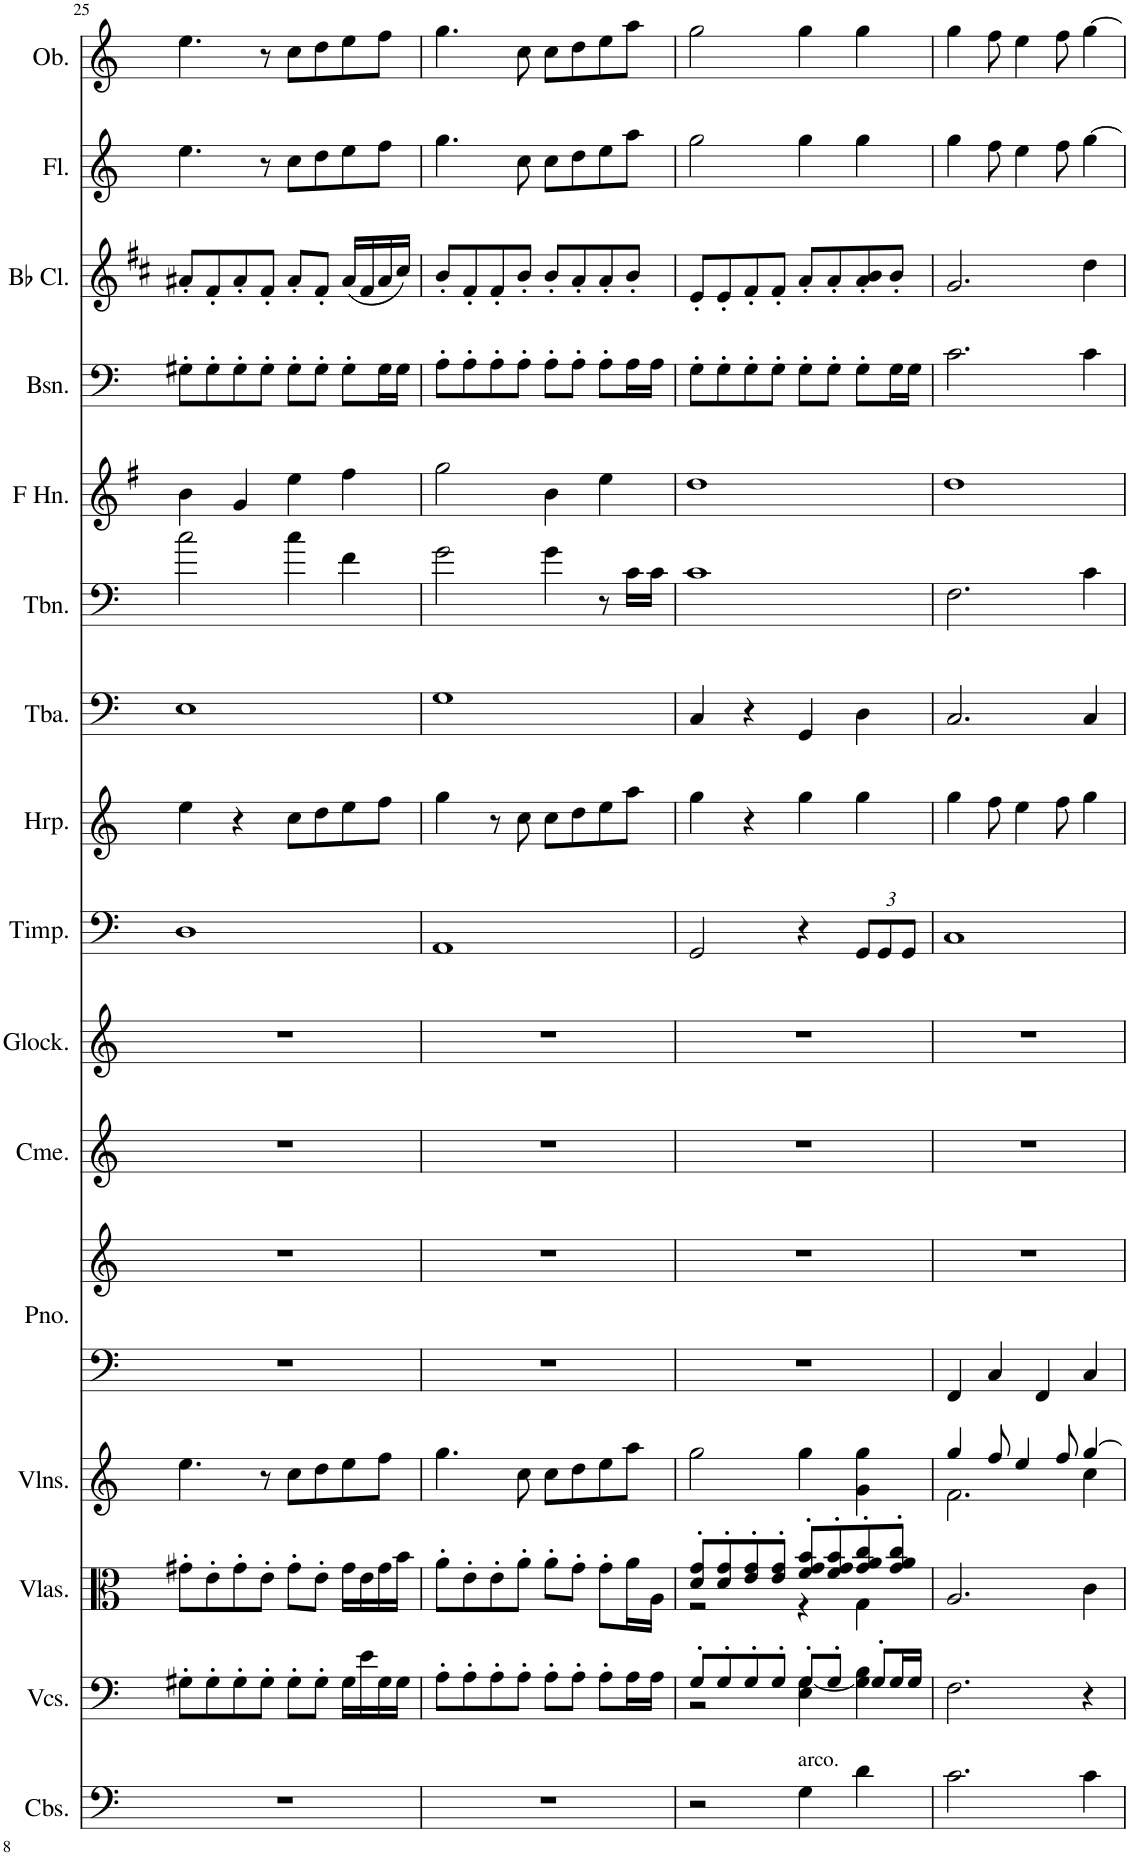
**kern	**kern	**kern	**kern	**kern	**kern	**kern	**kern	**kern	**kern	**kern	**kern	**kern	**kern	**kern	**kern	**kern
*part16	*part15	*part14	*part13	*part12	*part12	*part11	*part10	*part9	*part8	*part7	*part6	*part5	*part4	*part3	*part2	*part1
*staff17	*staff16	*staff15	*staff14	*staff13	*staff12	*staff11	*staff10	*staff9	*staff8	*staff7	*staff6	*staff5	*staff4	*staff3	*staff2	*staff1
*I"Contrabasses	*I"Violoncellos	*I"Violas	*I"Violins	*I"Piano	*	*I"Chimes	*I"Glockenspiel	*I"Timpani	*I"Harp	*I"Tuba	*I"Trombone	*I"Horn in F	*I"Bassoon	*I"Bb Clarinet	*I"Flute	*I"Oboe
*I'Cbs.	*I'Vcs.	*I'Vlas.	*I'Vlns.	*I'Pno.	*	*I'Cme.	*I'Glock.	*I'Timp.	*I'Hrp.	*I'Tba.	*I'Tbn.	*	*I'Bsn.	*I'Bb Cl.	*I'Fl.	*I'Ob.
!!LO:PB:g=z
*clefF4	*clefF4	*clefC3	*clefG2	*clefF4	*clefG2	*clefG2	*clefG2	*clefF4	*clefG2	*clefF4	*clefF4	*clefG2	*clefF4	*clefG2	*clefG2	*clefG2
*Trd7c12	*	*	*	*	*	*	*Trd-14c-24	*	*	*	*	*Trd4c7	*	*Trd1c2	*	*
*k[]	*k[]	*k[]	*k[]	*k[]	*k[]	*k[]	*k[]	*k[]	*k[]	*k[]	*k[]	*k[f#]	*k[]	*k[f#c#]	*k[]	*k[]
*M4/4	*M4/4	*M4/4	*M4/4	*M4/4	*M4/4	*M4/4	*M4/4	*M4/4	*M4/4	*M4/4	*M4/4	*M4/4	*M4/4	*M4/4	*M4/4	*M4/4
=25	=25	=25	=25	=25	=25	=25	=25	=25	=25	=25	=25	=25	=25	=25	=25	=25
1r	8G#X'\L	8g#X'\L	4.ee\	1r	1r	1r	1r	1D	4ee\	1E	2cc\	4b\	8G#X'\L	8a#X'/L	4.ee\	4.ee\
.	8G#'\	8e'\	.	.	.	.	.	.	.	.	.	.	8G#'\	8f#'/	.	.
.	8G#'\	8g#'\	.	.	.	.	.	.	4r	.	.	4g/	8G#'\	8a#'/	.	.
.	8G#'\J	8e'\J	8r	.	.	.	.	.	.	.	.	.	8G#'\J	8f#'/J	8r	8r
.	8G#'\L	8g#'\L	8cc\L	.	.	.	.	.	8cc\L	.	4cc\	4ee\	8G#'\L	8a#'/L	8cc\L	8cc\L
.	8G#'\J	8e'\J	8dd\	.	.	.	.	.	8dd\	.	.	.	8G#'\J	8f#'/J	8dd\	8dd\
.	16G#\LL	16g#\LL	8ee\	.	.	.	.	.	8ee\	.	4f\	4ff#\	8G#'\L	(16a#/LL	8ee\	8ee\
.	16e\	16e\	.	.	.	.	.	.	.	.	.	.	.	16f#/	.	.
.	16G#\	16g#\	8ff\J	.	.	.	.	.	8ff\J	.	.	.	16G#\L	16a#/	8ff\J	8ff\J
.	16G#\JJ	16b\JJ	.	.	.	.	.	.	.	.	.	.	16G#\JJ	16cc#/JJ)	.	.
=26	=26	=26	=26	=26	=26	=26	=26	=26	=26	=26	=26	=26	=26	=26	=26	=26
1r	8A'\L	8a'\L	4.gg\	1r	1r	1r	1r	1AA	4gg\	1G	2g\	2gg\	8A'\L	8b'/L	4.gg\	4.gg\
.	8A'\	8e'\	.	.	.	.	.	.	.	.	.	.	8A'\	8f#'/	.	.
.	8A'\	8e'\	.	.	.	.	.	.	8r	.	.	.	8A'\	8f#'/	.	.
.	8A'\J	8a'\J	8cc\	.	.	.	.	.	8cc\	.	.	.	8A'\J	8b'/J	8cc\	8cc\
.	8A'\L	8a'\L	8cc\L	.	.	.	.	.	8cc\L	.	4g\	4b\	8A'\L	8b'/L	8cc\L	8cc\L
.	8A'\J	8g'\J	8dd\	.	.	.	.	.	8dd\	.	.	.	8A'\J	8a'/	8dd\	8dd\
.	8A'\L	8g'\L	8ee\	.	.	.	.	.	8ee\	.	8r	4ee\	8A'\L	8a'/	8ee\	8ee\
.	16A\L	16a\L	8aa\J	.	.	.	.	.	8aa\J	.	16c\LL	.	16A\L	8b'/J	8aa\J	8aa\J
.	16A\JJ	16A\JJ	.	.	.	.	.	.	.	.	16c\JJ	.	16A\JJ	.	.	.
=27	=27	=27	=27	=27	=27	=27	=27	=27	=27	=27	=27	=27	=27	=27	=27	=27
*	*^	*^	*	*	*	*	*	*	*	*	*	*	*	*	*	*
2r	8G'/L	2r	8d/' 8g/'L	2r	2gg\	1r	1r	1r	1r	2GG/	4gg\	4C/	1c	1dd	8G'\L	8e'/L	2gg\	2gg\
.	8G'/	.	8d/' 8g/'	.	.	.	.	.	.	.	.	.	.	.	8G'\	8e'/	.	.
.	8G'/	.	8e/' 8g/'	.	.	.	.	.	.	.	4r	4r	.	.	8G'\	8f#'/	.	.
.	8G'/J	.	8e/' 8g/'J	.	.	.	.	.	.	.	.	.	.	.	8G'\J	8f#'/J	.	.
!LO:TX:a:t=arco.	!	!	!	!	!	!	!	!	!	!	!	!	!	!	!	!	!	!
4G\	8G'/L	4E\ [4G\	8f/' 8g/' 8b/'L	4r	4gg\	.	.	.	.	4r	4gg\	4GG/	.	.	8G'\L	8a'/L	4gg\	4gg\
.	8G'/J	.	8f/' 8g/' 8b/'	.	.	.	.	.	.	.	.	.	.	.	8G'\J	8a'/	.	.
*	*	*	*	*	*	*	*	*	*	*Xbrackettup	*	*	*	*	*	*	*	*
4d\	8G'/L	4G\] 4B\	8g/' 8a/' 8cc/'	4G\	4g\ 4gg\	.	.	.	.	12GG/L	4gg\	4D\	.	.	8G'\L	8a/' 8b/'	4gg\	4gg\
.	.	.	.	.	.	.	.	.	.	12GG/	.	.	.	.	.	.	.	.
.	16G/L	.	8g/' 8a/' 8cc/'J	.	.	.	.	.	.	.	.	.	.	.	16G\L	8b'/J	.	.
.	.	.	.	.	.	.	.	.	.	12GG/J	.	.	.	.	.	.	.	.
.	16G/JJ	.	.	.	.	.	.	.	.	.	.	.	.	.	16G\JJ	.	.	.
*	*v	*v	*	*	*	*	*	*	*	*	*	*	*	*	*	*	*	*
*	*	*v	*v	*	*	*	*	*	*	*	*	*	*	*	*	*	*
=28	=28	=28	=28	=28	=28	=28	=28	=28	=28	=28	=28	=28	=28	=28	=28	=28
*	*	*	*^	*	*	*	*	*	*	*	*	*	*	*	*	*
2.c\	2.F\	2.A/	4gg/	2.f\	4FF/	1r	1r	1r	1C	4gg\	2.C/	2.F\	1dd	2.c\	2.g/	4gg\	4gg\
.	.	.	8ff/	.	4C/	.	.	.	.	8ff\	.	.	.	.	.	8ff\	8ff\
.	.	.	4ee/	.	.	.	.	.	.	4ee\	.	.	.	.	.	4ee\	4ee\
.	.	.	.	.	4FF/	.	.	.	.	.	.	.	.	.	.	.	.
.	.	.	8ff/	.	.	.	.	.	.	8ff\	.	.	.	.	.	8ff\	8ff\
4c\	4r	4c\	[4gg/	4cc\	4C/	.	.	.	.	4gg\	4C/	4c\	.	4c\	4dd\	[4gg\	[4gg\
*	*	*	*v	*v	*	*	*	*	*	*	*	*	*	*	*	*	*
=	=	=	=	=	=	=	=	=	=	=	=	=	=	=	=	=
*-	*-	*-	*-	*-	*-	*-	*-	*-	*-	*-	*-	*-	*-	*-	*-	*-
